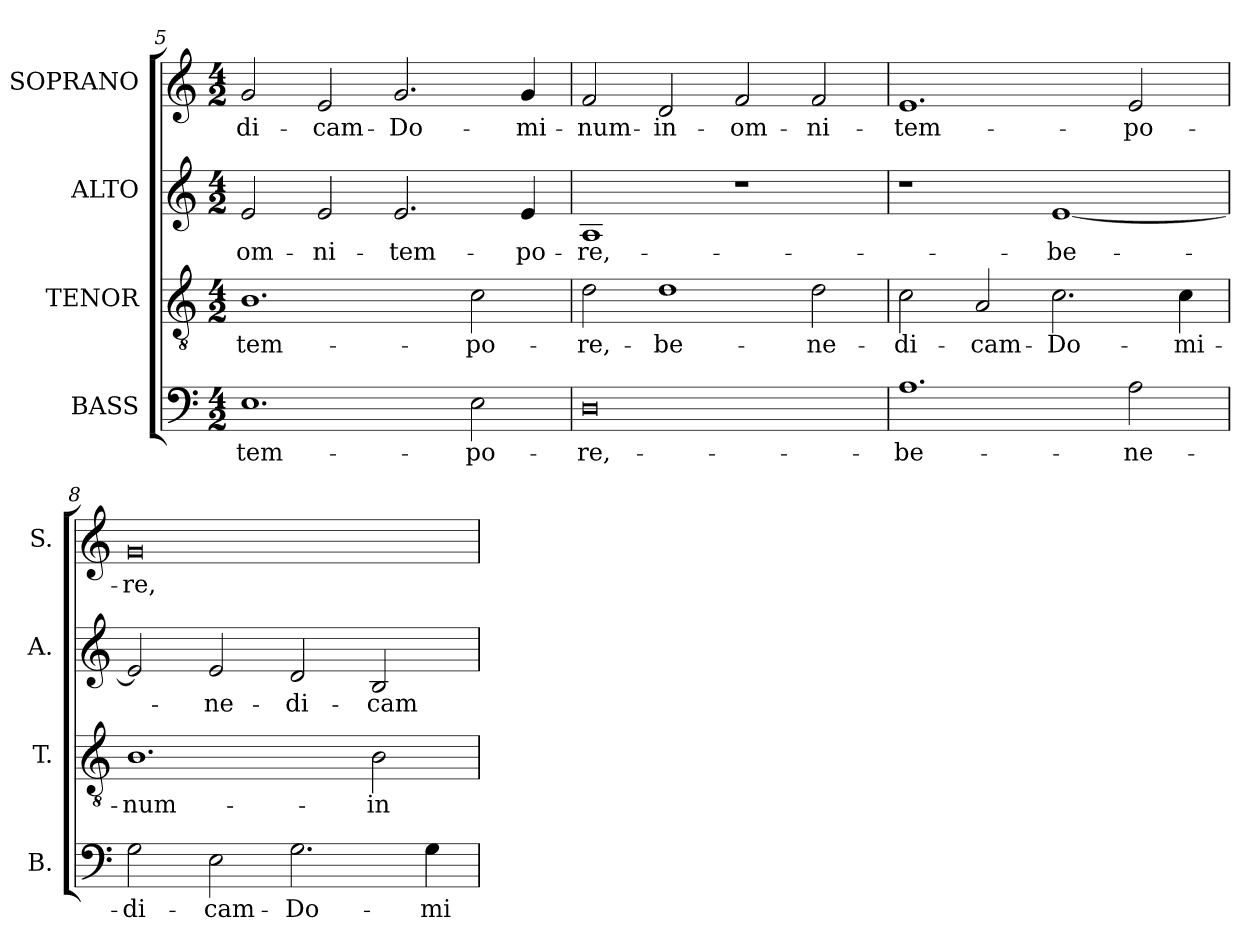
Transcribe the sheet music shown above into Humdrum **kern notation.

**kern	**text	**kern	**text	**kern	**text	**kern	**text
*part4	*part4	*part3	*part3	*part2	*part2	*part1	*part1
*staff4	*staff4	*staff3	*staff3	*staff2	*staff2	*staff1	*staff1
*I"BASS	*	*I"TENOR	*	*I"ALTO	*	*I"SOPRANO	*
*I'B.	*	*I'T.	*	*I'A.	*	*I'S.	*
*clefF4	*	*clefGv2	*	*clefG2	*	*clefG2	*
*	*	*ITrd7c12	*	*	*	*	*
*k[]	*	*k[]	*	*k[]	*	*k[]	*
*C:	*	*C:	*	*C:	*	*C:	*
*M4/2	*	*M4/2	*	*M4/2	*	*M4/2	*
=5	=5	=5	=5	=5	=5	=5	=5
!	!LO:LY:b:color=#000000	!	!	!	!	!	!
!	!	!	!LO:LY:b:color=#000000	!	!	!	!
!	!	!	!	!	!LO:LY:b:color=#000000	!	!
!	!	!	!	!	!	!	!LO:LY:b:color=#000000
1.Ei	-tem-	1.BBi	-tem-	2ei/	-om-	2gi/	-di-
!	!	!	!	!	!LO:LY:b:color=#000000	!	!
!	!	!	!	!	!	!	!LO:LY:b:color=#000000
.	.	.	.	2ei/	-ni-	2ei/	-cam-
!	!	!	!	!	!LO:LY:b:color=#000000	!	!
!	!	!	!	!	!	!	!LO:LY:b:color=#000000
.	.	.	.	2.ei/	-tem-	2.gi/	-Do-
!	!LO:LY:b:color=#000000	!	!	!	!	!	!
!	!	!	!LO:LY:b:color=#000000	!	!	!	!
2Ei\	-po-	2Ci\	-po-	.	.	.	.
!	!	!	!	!	!LO:LY:b:color=#000000	!	!
!	!	!	!	!	!	!	!LO:LY:b:color=#000000
.	.	.	.	4ei/	-po-	4gi/	-mi-
=6	=6	=6	=6	=6	=6	=6	=6
!	!LO:LY:b:color=#000000	!	!	!	!	!	!
!	!	!	!LO:LY:b:color=#000000	!	!	!	!
!	!	!	!	!	!LO:LY:b:color=#000000	!	!
!	!	!	!	!	!	!	!LO:LY:b:color=#000000
0Di	-re,-	2Di\	-re,-	1Ai	-re,-	2fi/	-num-
!	!	!	!LO:LY:b:color=#000000	!	!	!	!
!	!	!	!	!	!	!	!LO:LY:b:color=#000000
.	.	1Di	-be-	.	.	2di/	-in-
!	!	!	!	!	!	!	!LO:LY:b:color=#000000
.	.	.	.	1r	.	2fi/	-om-
!	!	!	!LO:LY:b:color=#000000	!	!	!	!
!	!	!	!	!	!	!	!LO:LY:b:color=#000000
.	.	2Di\	-ne-	.	.	2fi/	-ni-
!!LO:LB:g=z
=7	=7	=7	=7	=7	=7	=7	=7
!	!LO:LY:b:color=#000000	!	!	!	!	!	!
!	!	!	!LO:LY:b:color=#000000	!	!	!	!
!	!	!	!	!	!	!	!LO:LY:b:color=#000000
1.Ai	-be-	2Ci\	-di-	1r	.	1.ei	-tem-
!	!	!	!LO:LY:b:color=#000000	!	!	!	!
.	.	2AAi/	-cam-	.	.	.	.
!	!	!	!LO:LY:b:color=#000000	!	!	!	!
!	!	!	!	!	!LO:LY:b:color=#000000	!	!
.	.	2.Ci\	-Do-	[1ei	-be-	.	.
!	!LO:LY:b:color=#000000	!	!	!	!	!	!
!	!	!	!	!	!	!	!LO:LY:b:color=#000000
2Ai\	-ne-	.	.	.	.	2ei/	-po-
!	!	!	!LO:LY:b:color=#000000	!	!	!	!
.	.	4Ci\	-mi-	.	.	.	.
=8	=8	=8	=8	=8	=8	=8	=8
!	!LO:LY:b:color=#000000	!	!	!	!	!	!
!	!	!	!LO:LY:b:color=#000000	!	!	!	!
!	!	!	!	!	!	!	!LO:LY:b:color=#000000
2Gi\	-di-	1.BBi	-num-	2ei/]	.	0gi	-re,-
!	!LO:LY:b:color=#000000	!	!	!	!	!	!
!	!	!	!	!	!LO:LY:b:color=#000000	!	!
2Ei\	-cam-	.	.	2ei/	-ne-	.	.
!	!LO:LY:b:color=#000000	!	!	!	!	!	!
!	!	!	!	!	!LO:LY:b:color=#000000	!	!
2.Gi\	-Do-	.	.	2di/	-di-	.	.
!	!	!	!LO:LY:b:color=#000000	!	!	!	!
!	!	!	!	!	!LO:LY:b:color=#000000	!	!
.	.	2BBi\	-in-	2Bi/	-cam-	.	.
!	!LO:LY:b:color=#000000	!	!	!	!	!	!
4Gi\	-mi-	.	.	.	.	.	.
=	=	=	=	=	=	=	=
*-	*-	*-	*-	*-	*-	*-	*-
